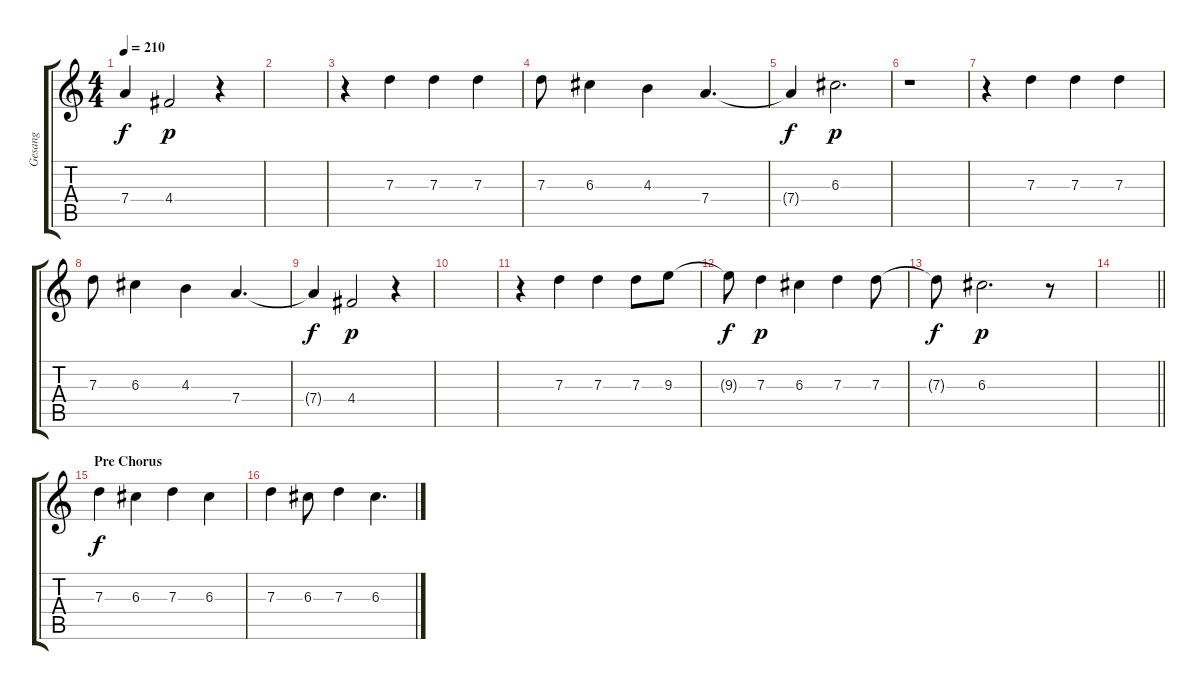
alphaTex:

\track ("Gesang" "Gesang") {instrument overdrivenguitar}
\staff {score tabs}
\tuning (E4 B3 G3 D3 A2 E2) {hide}
\ts (4 4)
\tempo 210
\clef g2
\ks c
7.4{t}.4{dy f} 4.4.2{dy p} r.4 |
|
r.4 7.3.4 7.3.4 7.3.4 |
7.3.8 6.3.4 4.3.4 7.4.4{d} |
7.4{t}.4{dy f} 6.3.2{d dy p} |
r.1 |
r.4 7.3.4 7.3.4 7.3.4 |
7.3.8 6.3.4 4.3.4 7.4.4{d} |
7.4{t}.4{dy f} 4.4.2{dy p} r.4 |
|
r.4 7.3.4 7.3.4 7.3.8 9.3.8 |
9.3{t}.8{dy f} 7.3.4{dy p} 6.3.4 7.3.4 7.3.8 |
7.3{t}.8{dy f} 6.3.2{d dy p} r.8 |
\barLineRight lightlight
|
\section ("" "Pre Chorus")
7.3.4{dy f} 6.3.4 7.3.4 6.3.4 |
7.3.4 6.3.8 7.3.4 6.3.4{d}
